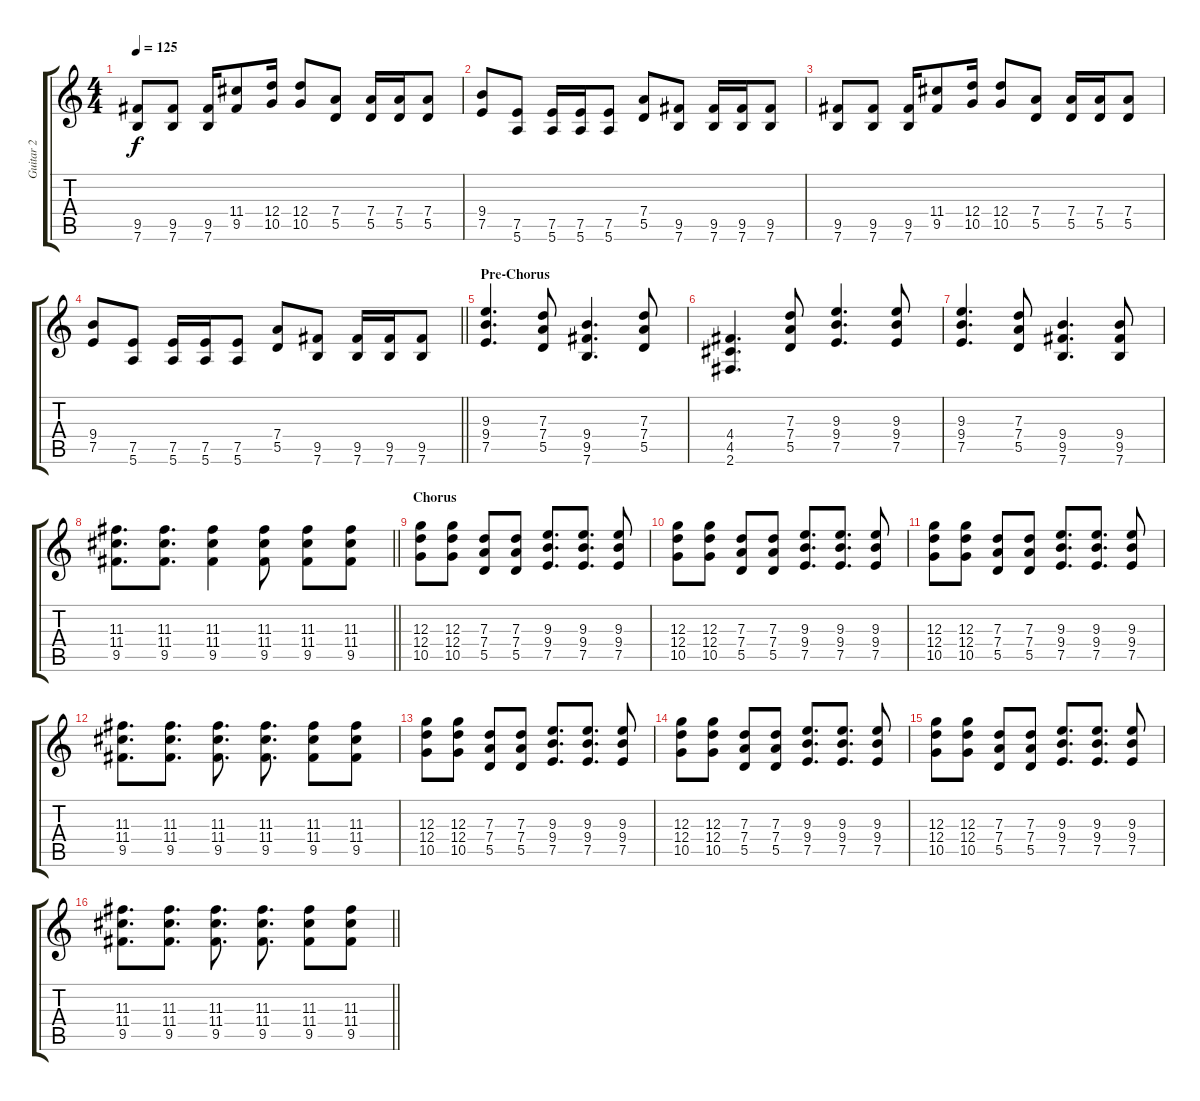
\track ("Guitar 2" "Guitar 2") {instrument overdrivenguitar}
\staff {score tabs}
\tuning (E4 B3 G3 D3 A2 E2) {hide}
\ts (4 4)
\tempo 125
\clef g2
\ks c
(9.5 7.6).8{dy f} (9.5 7.6).8 (9.5 7.6).16 (11.4 9.5).8 (12.4 10.5).16 (12.4 10.5).8 (7.4 5.5).8 (7.4 5.5).16 (7.4 5.5).16 (7.4 5.5).8 |
(9.4 7.5).8 (7.5 5.6).8 (7.5 5.6).16 (7.5 5.6).16 (7.5 5.6).8 (7.4 5.5).8 (9.5 7.6).8 (9.5 7.6).16 (9.5 7.6).16 (9.5 7.6).8 |
(9.5 7.6).8 (9.5 7.6).8 (9.5 7.6).16 (11.4 9.5).8 (12.4 10.5).16 (12.4 10.5).8 (7.4 5.5).8 (7.4 5.5).16 (7.4 5.5).16 (7.4 5.5).8 |
\barLineRight lightlight
(9.4 7.5).8 (7.5 5.6).8 (7.5 5.6).16 (7.5 5.6).16 (7.5 5.6).8 (7.4 5.5).8 (9.5 7.6).8 (9.5 7.6).16 (9.5 7.6).16 (9.5 7.6).8 |
\section ("" "Pre-Chorus")
(9.3 9.4 7.5).4{d instrument overdrivenguitar} (7.3 7.4 5.5).8 (9.4 9.5 7.6).4{d} (7.3 7.4 5.5).8 |
(4.4 4.5 2.6).4{d} (7.3 7.4 5.5).8 (9.3 9.4 7.5).4{d} (9.3 9.4 7.5).8 |
(9.3 9.4 7.5).4{d} (7.3 7.4 5.5).8 (9.4 9.5 7.6).4{d} (9.4 9.5 7.6).8 |
\barLineRight lightlight
(11.3 11.4 9.5).8{d} (11.3 11.4 9.5).8{d} (11.3 11.4 9.5).4 (11.3 11.4 9.5).8 (11.3 11.4 9.5).8 (11.3 11.4 9.5).8 |
\section ("" "Chorus")
(12.3 12.4 10.5).8 (12.3 12.4 10.5).8 (7.3 7.4 5.5).8 (7.3 7.4 5.5).8 (9.3 9.4 7.5).8{d} (9.3 9.4 7.5).8{d} (9.3 9.4 7.5).8 |
(12.3 12.4 10.5).8 (12.3 12.4 10.5).8 (7.3 7.4 5.5).8 (7.3 7.4 5.5).8 (9.3 9.4 7.5).8{d} (9.3 9.4 7.5).8{d} (9.3 9.4 7.5).8 |
(12.3 12.4 10.5).8 (12.3 12.4 10.5).8 (7.3 7.4 5.5).8 (7.3 7.4 5.5).8 (9.3 9.4 7.5).8{d} (9.3 9.4 7.5).8{d} (9.3 9.4 7.5).8 |
(11.3 11.4 9.5).8{d} (11.3 11.4 9.5).8{d} (11.3 11.4 9.5).8{d} (11.3 11.4 9.5).8{d} (11.3 11.4 9.5).8 (11.3 11.4 9.5).8 |
(12.3 12.4 10.5).8 (12.3 12.4 10.5).8 (7.3 7.4 5.5).8 (7.3 7.4 5.5).8 (9.3 9.4 7.5).8{d} (9.3 9.4 7.5).8{d} (9.3 9.4 7.5).8 |
(12.3 12.4 10.5).8 (12.3 12.4 10.5).8 (7.3 7.4 5.5).8 (7.3 7.4 5.5).8 (9.3 9.4 7.5).8{d} (9.3 9.4 7.5).8{d} (9.3 9.4 7.5).8 |
(12.3 12.4 10.5).8 (12.3 12.4 10.5).8 (7.3 7.4 5.5).8 (7.3 7.4 5.5).8 (9.3 9.4 7.5).8{d} (9.3 9.4 7.5).8{d} (9.3 9.4 7.5).8 |
\barLineRight lightlight
(11.3 11.4 9.5).8{d} (11.3 11.4 9.5).8{d} (11.3 11.4 9.5).8{d} (11.3 11.4 9.5).8{d} (11.3 11.4 9.5).8 (11.3 11.4 9.5).8
